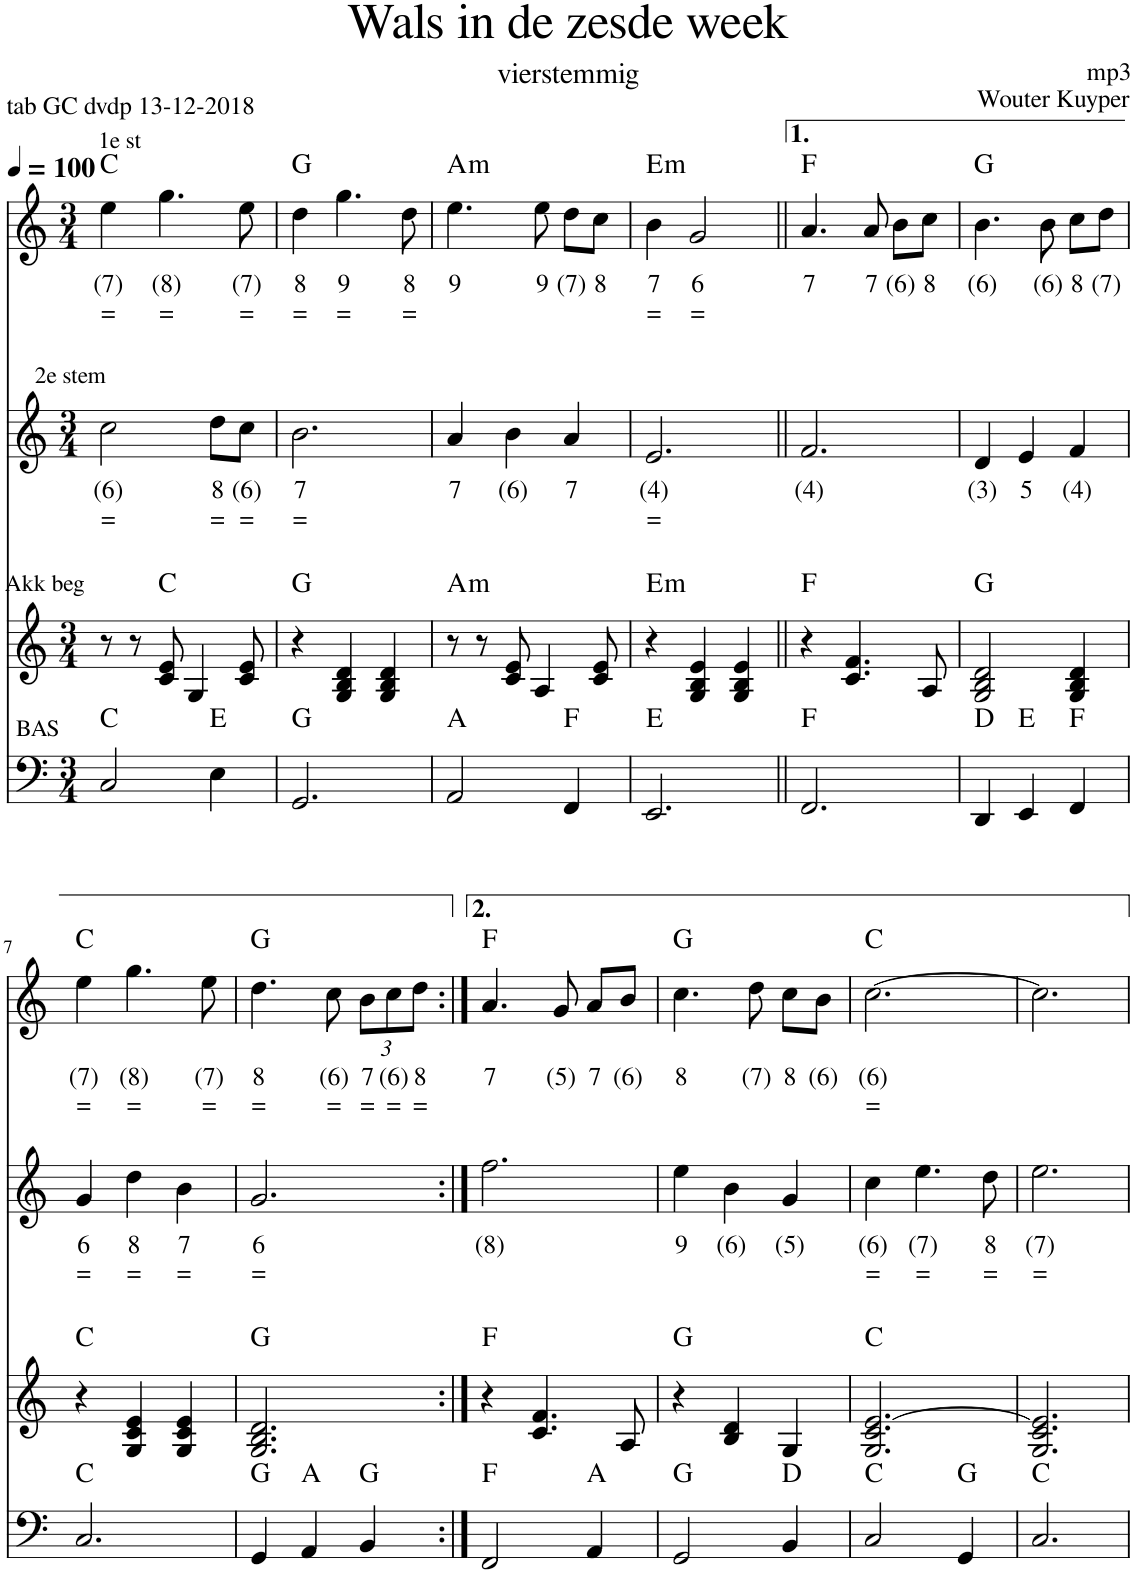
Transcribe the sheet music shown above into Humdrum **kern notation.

**kern	**harte	**kern	**kern	**text	**text	**kern	**text	**text	**kern	**text	**text	**harte
*part5	*part5	*part4	*part3	*part3	*part3	*part2	*part2	*part2	*part1	*part1	*part1	*part1
*staff5	*	*staff4	*staff3	*staff3	*staff3	*staff2	*staff2	*staff2	*staff1	*staff1	*staff1	*
*I"Bas	*	*I"Stem	*I"Stem	*	*	*I"Stem	*	*	*I"Stem	*	*	*
*	*	*	*	*	*	*stria5	*	*	*	*	*	*
*clefF4	*	*clefG2	*clefG2	*	*	*clefG2	*	*	*clefG2	*	*	*
*k[]	*	*k[]	*k[]	*	*	*k[]	*	*	*k[]	*	*	*
*M3/4	*	*M3/4	*M3/4	*	*	*M3/4	*	*	*M3/4	*	*	*
*MM100	*	*MM100	*MM100	*	*	*MM100	*	*	*MM100	*	*	*
=1	=1	=1	=1	=1	=1	=1	=1	=1	=1	=1	=1	=1
!	!	!	!	!	!	!	!	!	!LO:TX:a:t=1e st	!	!	!
!	!	!	!	!	!	!LO:TX:a:t=1e st laag	!	!	!	!	!	!
!	!	!	!LO:TX:a:t=2e stem	!	!	!	!	!	!	!	!	!
!	!	!LO:TX:a:t=Akk beg	!	!	!	!	!	!	!	!	!	!
!LO:TX:a:t=BAS	!	!	!	!	!	!	!	!	!	!	!	!
!	!	!	!	!LO:LY:b	!LO:LY:b	!	!	!	!	!LO:LY:b	!LO:LY:b	!
2C/	C:maj	8r	2cc\	(6)	=	4e	(4)	=	4ee\	(7)	=	C:maj
.	.	8r	.	.	.	.	.	.	.	.	.	.
!	!	!	!	!	!	!	!	!	!	!LO:LY:b	!LO:LY:b	!
.	.	8c/ 8e/	.	.	.	4.g	6	=	4.gg\	(8)	=	.
.	.	4G/	.	.	.	.	.	.	.	.	.	.
!	!	!	!	!LO:LY:b	!LO:LY:b	!	!	!	!	!	!	!
4E\	E:maj	.	8dd\L	8	=	.	.	.	.	.	.	.
!	!	!	!	!LO:LY:b	!LO:LY:b	!	!	!	!	!LO:LY:b	!LO:LY:b	!
.	.	8c/ 8e/	8cc\J	(6)	=	8e	(4)	=	8ee\	(7)	=	.
=2	=2	=2	=2	=2	=2	=2	=2	=2	=2	=2	=2	=2
!	!	!	!	!LO:LY:b	!LO:LY:b	!	!	!	!	!LO:LY:b	!LO:LY:b	!
2.GG/	G:maj	4r	2.b\	7	=	4d	5	=	4dd\	8	=	G:maj
!	!	!	!	!	!	!	!	!	!	!LO:LY:b	!LO:LY:b	!
.	.	4G/ 4B/ 4d/	.	.	.	4.g	6	=	4.gg\	9	=	.
.	.	4G/ 4B/ 4d/	.	.	.	.	.	.	.	.	.	.
!	!	!	!	!	!	!	!	!	!	!LO:LY:b	!LO:LY:b	!
.	.	.	.	.	.	8d	5	=	8dd\	8	=	.
=3	=3	=3	=3	=3	=3	=3	=3	=3	=3	=3	=3	=3
!	!	!	!	!LO:LY:b	!	!	!	!	!	!LO:LY:b	!	!LO:H:kt=m
2AA/	A:maj	8r	4a/	7	.	4.e	5	.	4.ee\	9	.	A:min
.	.	8r	.	.	.	.	.	.	.	.	.	.
!	!	!	!	!LO:LY:b	!	!	!	!	!	!	!	!
.	.	8c/ 8e/	4b\	(6)	.	.	.	.	.	.	.	.
!	!	!	!	!	!	!	!	!	!	!LO:LY:b	!	!
.	.	4A/	.	.	.	8e	5	.	8ee\	9	.	.
!	!	!	!	!LO:LY:b	!	!	!	!	!	!LO:LY:b	!	!
4FF/	F:maj	.	4a/	7	.	8d/L	(3)	.	8dd\L	(7)	.	.
!	!	!	!	!	!	!	!	!	!	!LO:LY:b	!	!
.	.	8c/ 8e/	.	.	.	8c/J	4	.	8cc\J	8	.	.
=4	=4	=4	=4	=4	=4	=4	=4	=4	=4	=4	=4	=4
!	!	!	!	!LO:LY:b	!LO:LY:b	!	!	!	!	!LO:LY:b	!LO:LY:b	!LO:H:kt=m
2.EE/	E:maj	4r	2.e/	(4)	=	4B	4	=	4b\	7	=	E:min
!	!	!	!	!	!	!	!	!	!	!LO:LY:b	!LO:LY:b	!
.	.	4G/ 4B/ 4e/	.	.	.	2G	3	=	2g/	6	=	.
.	.	4G/ 4B/ 4e/	.	.	.	.	.	.	.	.	.	.
=5||	=5||	=5||	=5||	=5||	=5||	=5||	=5||	=5||	=5||	=5||	=5||	=5||
!	!	!	!	!LO:LY:b	!	!	!	!	!	!LO:LY:b	!	!
2.FF/	F:maj	4r	2.f/	(4)	.	4.A	3	.	4.a/	7	.	F:maj
.	.	4.c/ 4.f/	.	.	.	.	.	.	.	.	.	.
!	!	!	!	!	!	!	!	!	!	!LO:LY:b	!	!
.	.	.	.	.	.	8A	3	.	8a/	7	.	.
!	!	!	!	!	!	!	!	!	!	!LO:LY:b	!	!
.	.	.	.	.	.	8B/L	(2)	.	8b\L	(6)	.	.
!	!	!	!	!	!	!	!	!	!	!LO:LY:b	!	!
.	.	8A/	.	.	.	8c/J	4	.	8cc\J	8	.	.
=6	=6	=6	=6	=6	=6	=6	=6	=6	=6	=6	=6	=6
!	!	!	!	!LO:LY:b	!	!	!	!	!	!LO:LY:b	!	!
4DD/	D:maj	2G/ 2B/ 2d/	4d/	(3)	.	4.B	(2)	.	4.b\	(6)	.	G:maj
!	!	!	!	!LO:LY:b	!	!	!	!	!	!	!	!
4EE/	E:maj	.	4e/	5	.	.	.	.	.	.	.	.
!	!	!	!	!	!	!	!	!	!	!LO:LY:b	!	!
.	.	.	.	.	.	8B	(2)	.	8b\	(6)	.	.
!	!	!	!	!LO:LY:b	!	!	!	!	!	!LO:LY:b	!	!
4FF/	F:maj	4G/ 4B/ 4d/	4f/	(4)	.	8c/L	4	.	8cc\L	8	.	.
!	!	!	!	!	!	!	!	!	!	!LO:LY:b	!	!
.	.	.	.	.	.	8d/J	(3)	.	8dd\J	(7)	.	.
!!LO:LB:g=z
=7	=7	=7	=7	=7	=7	=7	=7	=7	=7	=7	=7	=7
!	!	!	!	!LO:LY:b	!LO:LY:b	!	!	!	!	!LO:LY:b	!LO:LY:b	!
2.C/	C:maj	4r	4g/	6	=	4e	(4)	=	4ee\	(7)	=	C:maj
!	!	!	!	!LO:LY:b	!LO:LY:b	!	!	!	!	!LO:LY:b	!LO:LY:b	!
.	.	4G/ 4c/ 4e/	4dd\	8	=	4.g	6	=	4.gg\	(8)	=	.
!	!	!	!	!LO:LY:b	!LO:LY:b	!	!	!	!	!	!	!
.	.	4G/ 4c/ 4e/	4b\	7	=	.	.	.	.	.	.	.
!	!	!	!	!	!	!	!	!	!	!LO:LY:b	!LO:LY:b	!
.	.	.	.	.	.	8e	(4)	=	8ee\	(7)	=	.
=8	=8	=8	=8	=8	=8	=8	=8	=8	=8	=8	=8	=8
!	!	!	!	!LO:LY:b	!LO:LY:b	!	!	!	!	!LO:LY:b	!LO:LY:b	!
4GG/	G:maj	2.G/ 2.B/ 2.d/	2.g/	6	=	4.d	5	=	4.dd\	8	=	G:maj
4AA/	A:maj	.	.	.	.	.	.	.	.	.	.	.
!	!	!	!	!	!	!	!	!	!	!LO:LY:b	!LO:LY:b	!
.	.	.	.	.	.	8c	(3)	=	8cc\	(6)	=	.
*	*	*	*	*	*	*Xbrackettup	*	*	*Xbrackettup	*	*	*
!	!	!	!	!	!	!	!	!	!	!LO:LY:b	!LO:LY:b	!
4BB/	G:maj	.	.	.	.	12B/L	4	=	12b\L	7	=	.
!	!	!	!	!	!	!	!	!	!	!LO:LY:b	!LO:LY:b	!
.	.	.	.	.	.	12c/	(3)	=	12cc\	(6)	=	.
!	!	!	!	!	!	!	!	!	!	!LO:LY:b	!LO:LY:b	!
.	.	.	.	.	.	12d/J	5	=	12dd\J	8	=	.
=9:|!	=9:|!	=9:|!	=9:|!	=9:|!	=9:|!	=9:|!	=9:|!	=9:|!	=9:|!	=9:|!	=9:|!	=9:|!
!	!	!	!	!LO:LY:b	!	!	!	!	!	!LO:LY:b	!	!
2FF/	F:maj	4r	2.ff\	(8)	.	4.A	3	.	4.a/	7	.	F:maj
.	.	4.c/ 4.f/	.	.	.	.	.	.	.	.	.	.
!	!	!	!	!	!	!	!	!	!	!LO:LY:b	!	!
.	.	.	.	.	.	8G	3	.	8g/	(5)	.	.
!	!	!	!	!	!	!	!	!	!	!LO:LY:b	!	!
4AA/	A:maj	.	.	.	.	8A/L	3	.	8a/L	7	.	.
!	!	!	!	!	!	!	!	!	!	!LO:LY:b	!	!
.	.	8A/	.	.	.	8B/J	(2)	.	8b/J	(6)	.	.
=10	=10	=10	=10	=10	=10	=10	=10	=10	=10	=10	=10	=10
!	!	!	!	!LO:LY:b	!	!	!	!	!	!LO:LY:b	!	!
2GG/	G:maj	4r	4ee\	9	.	4.c	4	.	4.cc\	8	.	G:maj
!	!	!	!	!LO:LY:b	!	!	!	!	!	!	!	!
.	.	4B/ 4d/	4b\	(6)	.	.	.	.	.	.	.	.
!	!	!	!	!	!	!	!	!	!	!LO:LY:b	!	!
.	.	.	.	.	.	8d	(3)	.	8dd\	(7)	.	.
!	!	!	!	!LO:LY:b	!	!	!	!	!	!LO:LY:b	!	!
4BB/	D:maj	4G/	4g/	(5)	.	8c/L	4	.	8cc\L	8	.	.
!	!	!	!	!	!	!	!	!	!	!LO:LY:b	!	!
.	.	.	.	.	.	8B/J	(2)	.	8b\J	(6)	.	.
=11	=11	=11	=11	=11	=11	=11	=11	=11	=11	=11	=11	=11
!	!	!	!	!LO:LY:b	!LO:LY:b	!	!	!	!	!LO:LY:b	!LO:LY:b	!
2C/	C:maj	2.G/ 2.c/ [2.e/	4cc\	(6)	=	[2.c	(3)	=	[2.cc\	(6)	=	C:maj
!	!	!	!	!LO:LY:b	!LO:LY:b	!	!	!	!	!	!	!
.	.	.	4.ee\	(7)	=	.	.	.	.	.	.	.
4GG/	G:maj	.	.	.	.	.	.	.	.	.	.	.
!	!	!	!	!LO:LY:b	!LO:LY:b	!	!	!	!	!	!	!
.	.	.	8dd\	8	=	.	.	.	.	.	.	.
=12	=12	=12	=12	=12	=12	=12	=12	=12	=12	=12	=12	=12
!	!	!	!	!LO:LY:b	!LO:LY:b	!	!	!	!	!	!	!
2.C/	C:maj	2.G/ 2.c/ 2.e/]	2.ee\	(7)	=	2.c]	.	.	2.cc\]	.	.	.
=	=	=	=	=	=	=	=	=	=	=	=	=
*-	*-	*-	*-	*-	*-	*-	*-	*-	*-	*-	*-	*-
